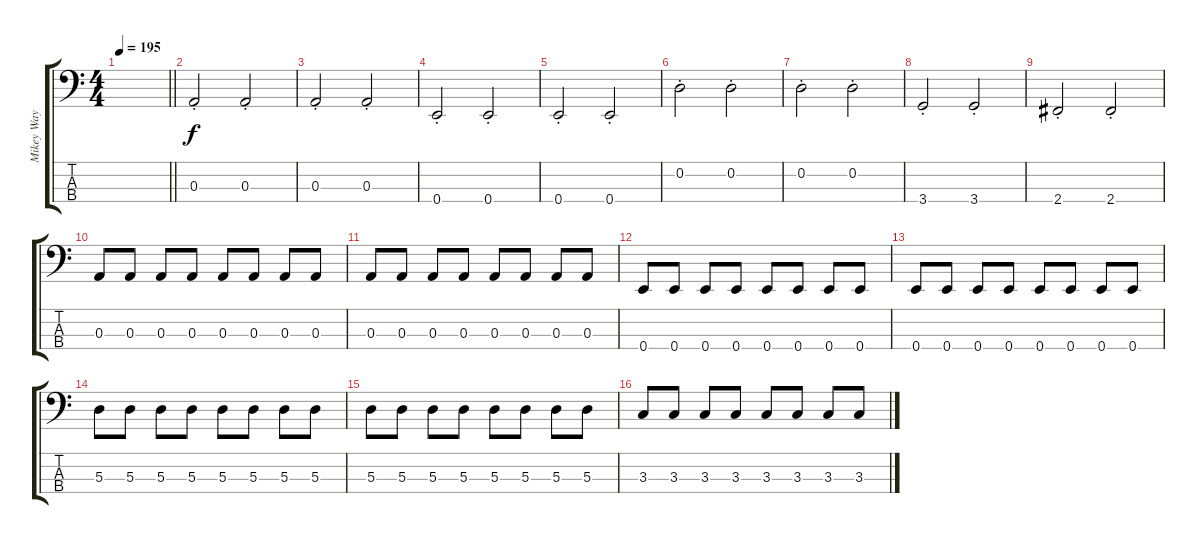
\track ("Mikey Way" "Mikey Way") {instrument electricbasspick}
\staff {score tabs}
\tuning (G2 D2 A1 E1) {hide}
\ts (4 4)
\tempo 195
\clef f4
\barLineRight lightlight
\ks c
|
0.3{st}.2 0.3{st}.2 |
0.3{st}.2 0.3{st}.2 |
0.4{st}.2 0.4{st}.2 |
0.4{st}.2 0.4{st}.2 |
0.2{st}.2 0.2{st}.2 |
0.2{st}.2 0.2{st}.2 |
3.4{st}.2 3.4{st}.2 |
2.4{st}.2 2.4{st}.2 |
0.3.8 0.3.8 0.3.8 0.3.8 0.3.8 0.3.8 0.3.8 0.3.8 |
0.3.8 0.3.8 0.3.8 0.3.8 0.3.8 0.3.8 0.3.8 0.3.8 |
0.4.8 0.4.8 0.4.8 0.4.8 0.4.8 0.4.8 0.4.8 0.4.8 |
0.4.8 0.4.8 0.4.8 0.4.8 0.4.8 0.4.8 0.4.8 0.4.8 |
5.3.8 5.3.8 5.3.8 5.3.8 5.3.8 5.3.8 5.3.8 5.3.8 |
5.3.8 5.3.8 5.3.8 5.3.8 5.3.8 5.3.8 5.3.8 5.3.8 |
3.3.8 3.3.8 3.3.8 3.3.8 3.3.8 3.3.8 3.3.8 3.3.8
